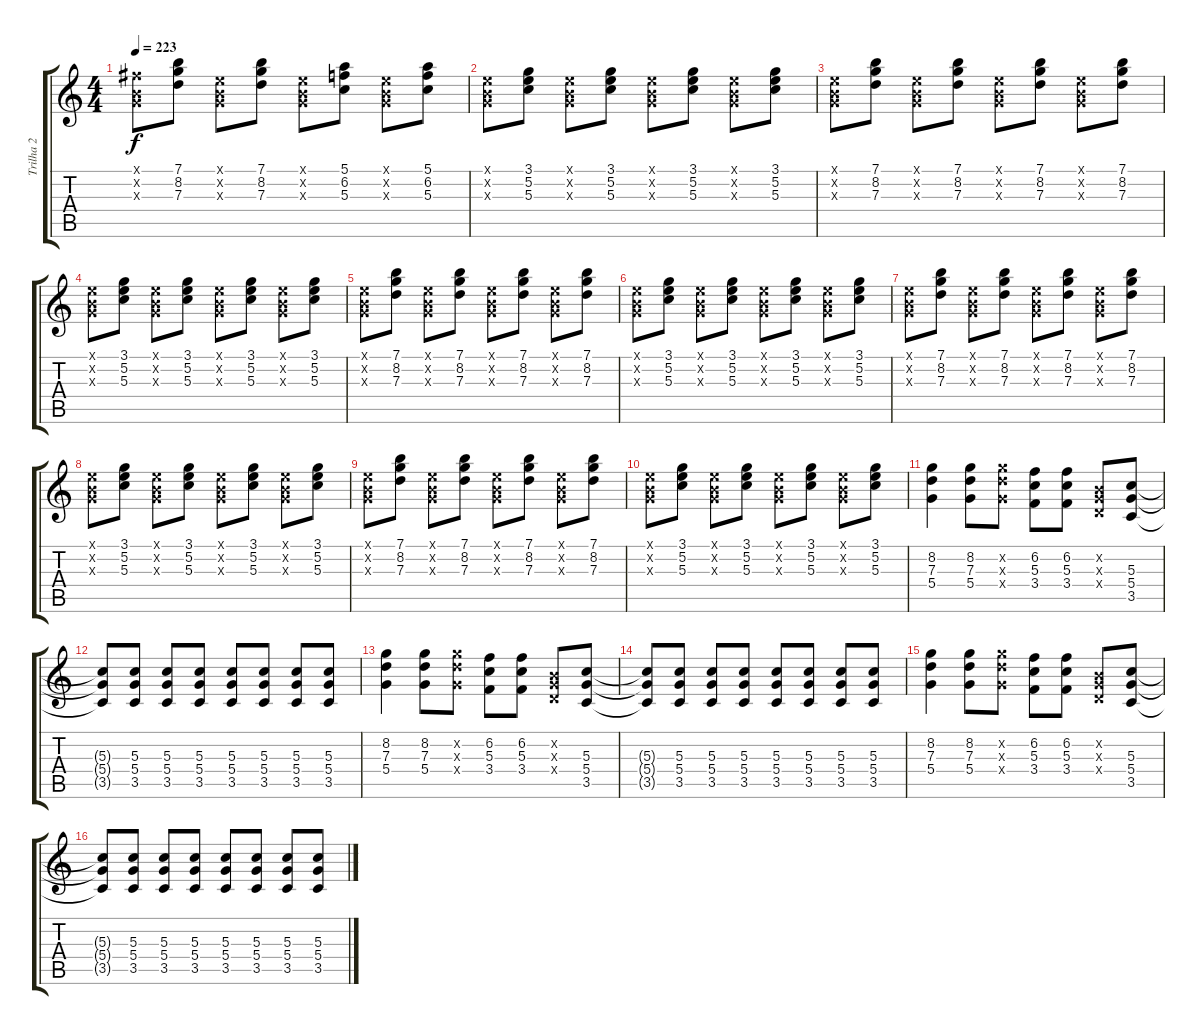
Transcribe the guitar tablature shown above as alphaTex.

\track ("Trilha 2" "Trilha 2") {instrument distortionguitar}
\staff {score tabs}
\tuning (E4 B3 G3 D3 A2 E2) {hide}
\ts (4 4)
\tempo 223
\clef g2
\ks c
(2.1{x} 0.2{x} 0.3{x}).8{dy f} (7.1 8.2 7.3).8 (0.1{x} 0.2{x} 0.3{x}).8 (7.1 8.2 7.3).8 (0.1{x} 0.2{x} 0.3{x}).8 (5.1 6.2 5.3).8 (0.1{x} 0.2{x} 0.3{x}).8 (5.1 6.2 5.3).8 |
(0.1{x} 0.2{x} 0.3{x}).8 (3.1 5.2 5.3).8 (0.1{x} 0.2{x} 0.3{x}).8 (3.1 5.2 5.3).8 (0.1{x} 0.2{x} 0.3{x}).8 (3.1 5.2 5.3).8 (0.1{x} 0.2{x} 0.3{x}).8 (3.1 5.2 5.3).8 |
(0.1{x} 0.2{x} 0.3{x}).8 (7.1 8.2 7.3).8 (0.1{x} 0.2{x} 0.3{x}).8 (7.1 8.2 7.3).8 (0.1{x} 0.2{x} 0.3{x}).8 (7.1 8.2 7.3).8 (0.1{x} 0.2{x} 0.3{x}).8 (7.1 8.2 7.3).8 |
(0.1{x} 0.2{x} 0.3{x}).8 (3.1 5.2 5.3).8 (0.1{x} 0.2{x} 0.3{x}).8 (3.1 5.2 5.3).8 (0.1{x} 0.2{x} 0.3{x}).8 (3.1 5.2 5.3).8 (0.1{x} 0.2{x} 0.3{x}).8 (3.1 5.2 5.3).8 |
(0.1{x} 0.2{x} 0.3{x}).8 (7.1 8.2 7.3).8 (0.1{x} 0.2{x} 0.3{x}).8 (7.1 8.2 7.3).8 (0.1{x} 0.2{x} 0.3{x}).8 (7.1 8.2 7.3).8 (0.1{x} 0.2{x} 0.3{x}).8 (7.1 8.2 7.3).8 |
(0.1{x} 0.2{x} 0.3{x}).8 (3.1 5.2 5.3).8 (0.1{x} 0.2{x} 0.3{x}).8 (3.1 5.2 5.3).8 (0.1{x} 0.2{x} 0.3{x}).8 (3.1 5.2 5.3).8 (0.1{x} 0.2{x} 0.3{x}).8 (3.1 5.2 5.3).8 |
(0.1{x} 0.2{x} 0.3{x}).8 (7.1 8.2 7.3).8 (0.1{x} 0.2{x} 0.3{x}).8 (7.1 8.2 7.3).8 (0.1{x} 0.2{x} 0.3{x}).8 (7.1 8.2 7.3).8 (0.1{x} 0.2{x} 0.3{x}).8 (7.1 8.2 7.3).8 |
(0.1{x} 0.2{x} 0.3{x}).8 (3.1 5.2 5.3).8 (0.1{x} 0.2{x} 0.3{x}).8 (3.1 5.2 5.3).8 (0.1{x} 0.2{x} 0.3{x}).8 (3.1 5.2 5.3).8 (0.1{x} 0.2{x} 0.3{x}).8 (3.1 5.2 5.3).8 |
(0.1{x} 0.2{x} 0.3{x}).8 (7.1 8.2 7.3).8 (0.1{x} 0.2{x} 0.3{x}).8 (7.1 8.2 7.3).8 (0.1{x} 0.2{x} 0.3{x}).8 (7.1 8.2 7.3).8 (0.1{x} 0.2{x} 0.3{x}).8 (7.1 8.2 7.3).8 |
(0.1{x} 0.2{x} 0.3{x}).8 (3.1 5.2 5.3).8 (0.1{x} 0.2{x} 0.3{x}).8 (3.1 5.2 5.3).8 (0.1{x} 0.2{x} 0.3{x}).8 (3.1 5.2 5.3).8 (0.1{x} 0.2{x} 0.3{x}).8 (3.1 5.2 5.3).8 |
(8.2 7.3 5.4).4 (8.2 7.3 5.4).8 (8.2{x} 7.3{x} 5.4{x}).8 (6.2 5.3 3.4).8 (6.2 5.3 3.4).8 (0.2{x} 0.3{x} 0.4{x}).8 (5.3 5.4 3.5).8 |
(5.3{t} 5.4{t} 3.5{t}).8 (5.3 5.4 3.5).8 (5.3 5.4 3.5).8 (5.3 5.4 3.5).8 (5.3 5.4 3.5).8 (5.3 5.4 3.5).8 (5.3 5.4 3.5).8 (5.3 5.4 3.5).8 |
(8.2 7.3 5.4).4 (8.2 7.3 5.4).8 (8.2{x} 7.3{x} 5.4{x}).8 (6.2 5.3 3.4).8 (6.2 5.3 3.4).8 (0.2{x} 0.3{x} 0.4{x}).8 (5.3 5.4 3.5).8 |
(5.3{t} 5.4{t} 3.5{t}).8 (5.3 5.4 3.5).8 (5.3 5.4 3.5).8 (5.3 5.4 3.5).8 (5.3 5.4 3.5).8 (5.3 5.4 3.5).8 (5.3 5.4 3.5).8 (5.3 5.4 3.5).8 |
(8.2 7.3 5.4).4 (8.2 7.3 5.4).8 (8.2{x} 7.3{x} 5.4{x}).8 (6.2 5.3 3.4).8 (6.2 5.3 3.4).8 (0.2{x} 0.3{x} 0.4{x}).8 (5.3 5.4 3.5).8 |
(5.3{t} 5.4{t} 3.5{t}).8 (5.3 5.4 3.5).8 (5.3 5.4 3.5).8 (5.3 5.4 3.5).8 (5.3 5.4 3.5).8 (5.3 5.4 3.5).8 (5.3 5.4 3.5).8 (5.3 5.4 3.5).8
